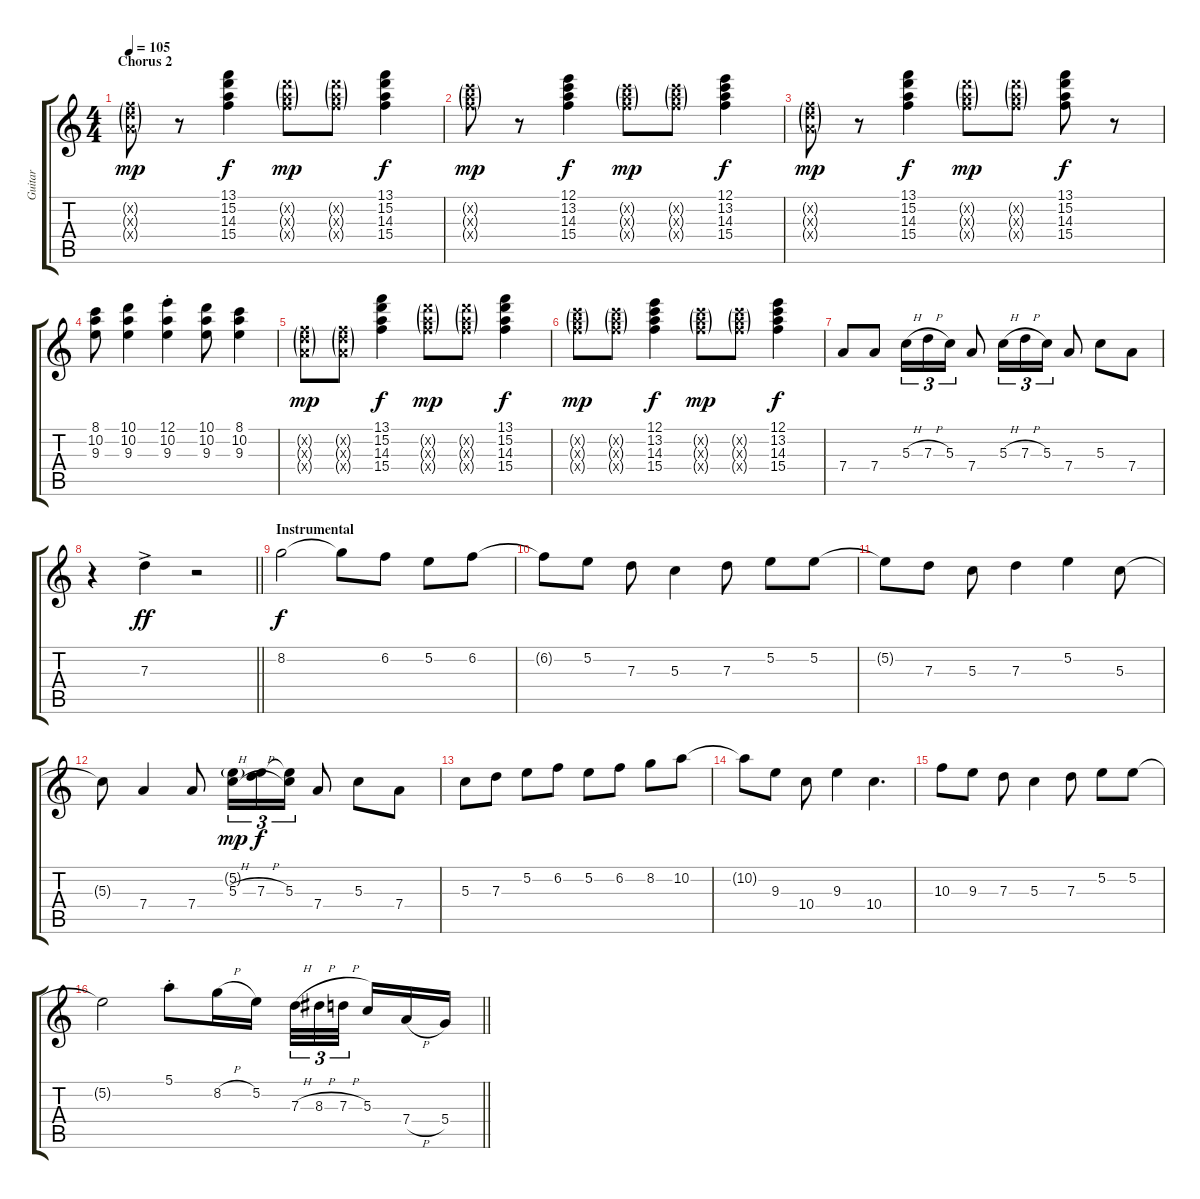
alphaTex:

\track ("Guitar" "Guitar") {instrument acousticguitarsteel}
\staff {score tabs}
\tuning (E4 B3 G3 D3 A2 E2) {hide}
\ts (4 4)
\section ("" "Chorus 2")
\tempo 105
\clef g2
\ks c
(6.2{g x} 7.3{g x} 7.4{g x}).8{dy mp} r.8 (13.1 15.2 14.3 15.4).4{dy f} (15.2{g x} 14.3{g x} 15.4{g x}).8{dy mp} (15.2{g x} 14.3{g x} 15.4{g x}).8 (13.1 15.2 14.3 15.4).4{dy f} |
(13.2{g x} 14.3{g x} 15.4{g x}).8{dy mp} r.8 (12.1 13.2 14.3 15.4).4{dy f} (13.2{g x} 14.3{g x} 15.4{g x}).8{dy mp} (13.2{g x} 14.3{g x} 15.4{g x}).8 (12.1 13.2 14.3 15.4).4{dy f} |
(6.2{g x} 7.3{g x} 7.4{g x}).8{dy mp} r.8 (13.1 15.2 14.3 15.4).4{dy f} (15.2{g x} 14.3{g x} 15.4{g x}).8{dy mp} (15.2{g x} 14.3{g x} 15.4{g x}).8 (13.1 15.2 14.3 15.4).8{dy f} r.8 |
(8.1 10.2 9.3).8 (10.1 10.2 9.3).4 (12.1{st} 10.2{st} 9.3{st}).4 (10.1 10.2 9.3).8 (8.1 10.2 9.3).4 |
(6.2{g x} 7.3{g x} 7.4{g x}).8{dy mp} (6.2{g x} 7.3{g x} 7.4{g x}).8 (13.1 15.2 14.3 15.4).4{dy f} (15.2{g x} 14.3{g x} 15.4{g x}).8{dy mp} (15.2{g x} 14.3{g x} 15.4{g x}).8 (13.1 15.2 14.3 15.4).4{dy f} |
(13.2{g x} 14.3{g x} 15.4{g x}).8{dy mp} (13.2{g x} 14.3{g x} 15.4{g x}).8 (12.1 13.2 14.3 15.4).4{dy f} (13.2{g x} 14.3{g x} 15.4{g x}).8{dy mp} (13.2{g x} 14.3{g x} 15.4{g x}).8 (12.1 13.2 14.3 15.4).4{dy f} |
7.4.8 7.4.8 5.3{h}.16{tu (3 2)} 7.3{h}.16{tu (3 2)} 5.3.16{tu (3 2)} 7.4.8 5.3{h}.16{tu (3 2)} 7.3{h}.16{tu (3 2)} 5.3.16{tu (3 2)} 7.4.8 5.3.8 7.4.8 |
\barLineRight lightlight
r.4 7.3{ac}.4{dy ff} r.2 |
\section ("" "Instrumental")
8.2.2{dy f} 8.2{t}.8 6.2.8 5.2.8 6.2.8 |
6.2{t}.8 5.2.8 7.3.8 5.3.4 7.3.8 5.2.8 5.2.8 |
5.2{t}.8 7.3.8 5.3.8 7.3.4 5.2.4 5.3.8 |
5.3{t}.8 7.4.4 7.4.8 (5.2{g} 5.3{h}).16{tu (3 2) dy mp} (5.2{t} 7.3{h}).16{tu (3 2) dy f} (5.2{t} 5.3).16{tu (3 2)} 7.4.8 5.3.8 7.4.8 |
5.3.8 7.3.8 5.2.8 6.2.8 5.2.8 6.2.8 8.2.8 10.2.8 |
10.2{t}.8 9.3.8 10.4.8 9.3.4 10.4.4{d} |
10.3.8 9.3.8 7.3.8 5.3.4 7.3.8 5.2.8 5.2.8 |
\barLineRight lightlight
5.2{t}.2 5.1{st}.8 8.2{h}.16 5.2.16 7.3{h}.32{tu (3 2)} 8.3{h}.32{tu (3 2)} 7.3{h}.32{tu (3 2) beam splitsecondary} 5.3.16 7.4{h}.16 5.4{h}.16
